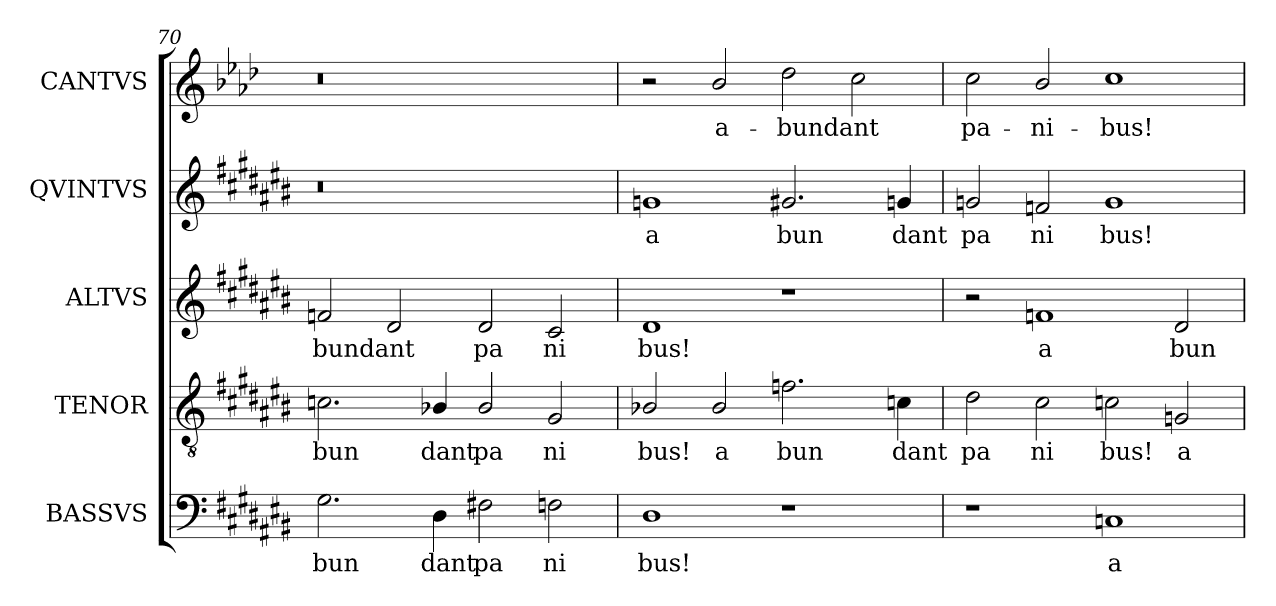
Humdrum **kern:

**kern	**text	**kern	**text	**kern	**text	**kern	**text	**kern	**text
*part5	*part5	*part4	*part4	*part3	*part3	*part2	*part2	*part1	*part1
*staff5	*staff5	*staff4	*staff4	*staff3	*staff3	*staff2	*staff2	*staff1	*staff1
*I"BASSVS	*	*I"TENOR	*	*I"ALTVS	*	*I"QVINTVS	*	*I"CANTVS	*
*clefF4	*	*clefGv2	*	*clefG2	*	*clefG2	*	*clefG2	*
*ITrd-3c-5	*	*ITrd-3c-5	*	*ITrd-3c-5	*	*ITrd-3c-5	*	*	*
*k[f#c#g#d#a#e#b#]	*	*k[f#c#g#d#a#e#b#]	*	*k[f#c#g#d#a#e#b#]	*	*k[f#c#g#d#a#e#b#]	*	*k[b-e-a-d-]	*
*C#:	*	*C#:	*	*C#:	*	*C#:	*	*A-:	*
=70	=70	=70	=70	=70	=70	=70	=70	=70	=70
!	!LO:LY:b:cj	!	!LO:LY:b:cj	!	!LO:LY:b:cj	!	!	!	!
2.c#\	bun	2.f\	bun	2b-/	bundant	0r	.	0r	.
!	!	!	!	!	!LO:LY:b:cj	!	!	!	!
.	.	.	.	2g#/	.	.	.	.	.
!	!LO:LY:b:cj	!	!LO:LY:b:cj	!	!	!	!	!	!
4G#\	dant	4e-/	dant	.	.	.	.	.	.
!	!LO:LY:b:cj	!	!LO:LY:b:cj	!	!LO:LY:b:cj	!	!	!	!
2Bn\	pa	2e-/	pa	2g#/	pa	.	.	.	.
!	!LO:LY:b:cj	!	!LO:LY:b:cj	!	!LO:LY:b:cj	!	!	!	!
2B-\	ni	2c#/	ni	2f#/	ni	.	.	.	.
=71	=71	=71	=71	=71	=71	=71	=71	=71	=71
!	!LO:LY:b:cj	!	!LO:LY:b:cj	!	!LO:LY:b:cj	!	!LO:LY:b:cj	!	!
1G#	bus!	2e-/	bus!	1g#	bus!	1cc	a	2r	.
!	!	!	!LO:LY:b:cj	!	!	!	!	!	!LO:LY:b:cj
.	.	2e-/	a	.	.	.	.	2b-/	a-
!	!	!	!LO:LY:b:cj	!	!	!	!LO:LY:b:cj	!	!LO:LY:b:cj
1r	.	2.b-\	bun	1r	.	2.cc#/	bun	2dd-\	-bundant
!	!	!	!	!	!	!	!	!	!LO:LY:b:cj
.	.	.	.	.	.	.	.	2cc\	.
!	!	!	!LO:LY:b:cj	!	!	!	!LO:LY:b:cj	!	!
.	.	4f\	dant	.	.	4cc/	dant	.	.
=72	=72	=72	=72	=72	=72	=72	=72	=72	=72
!	!	!	!LO:LY:b:cj	!	!	!	!LO:LY:b:cj	!	!LO:LY:b:cj
1r	.	2g#\	pa	2r	.	2cc/	pa	2cc\	pa-
!	!	!	!LO:LY:b:cj	!	!LO:LY:b:cj	!	!LO:LY:b:cj	!	!LO:LY:b:cj
.	.	2f#\	ni	1b-	a	2b-/	ni	2b-/	-ni-
!	!LO:LY:b:cj	!	!LO:LY:b:cj	!	!	!	!LO:LY:b:cj	!	!LO:LY:b:cj
1F	a	2f\	bus!	.	.	1cc	bus!	1cc	-bus!
!	!	!	!LO:LY:b:cj	!	!LO:LY:b:cj	!	!	!	!
.	.	2c/	a	2g#/	bun	.	.	.	.
=	=	=	=	=	=	=	=	=	=
*-	*-	*-	*-	*-	*-	*-	*-	*-	*-
